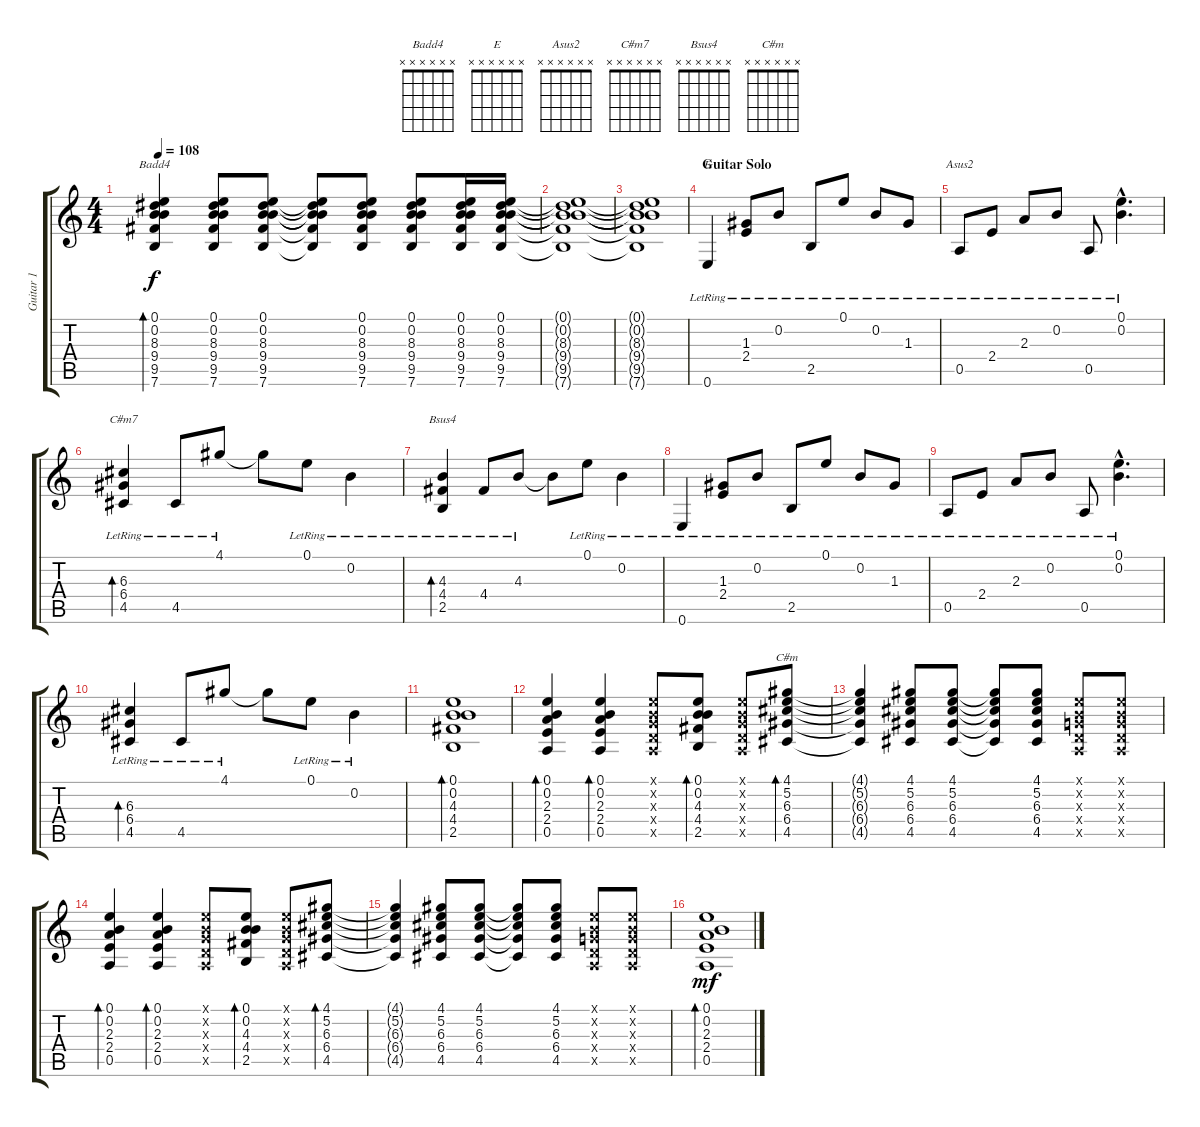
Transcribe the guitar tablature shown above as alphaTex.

\track ("Guitar 1" "Guitar 1") {instrument acousticguitarsteel}
\staff {score tabs}
\tuning (E4 B3 G3 D3 A2 E2) {hide}
\chord ("Badd4" x x x x x x) {firstfret 0}
\chord ("E" x x x x x x) {firstfret 0}
\chord ("Asus2" x x x x x x) {firstfret 0}
\chord ("C#m7" x x x x x x) {firstfret 0}
\chord ("Bsus4" x x x x x x) {firstfret 0}
\chord ("C#m" x x x x x x) {firstfret 0}
\ts (4 4)
\tempo 108
\clef g2
\ks c
(0.1 0.2 8.3 9.4 9.5 7.6).4{bd 120 ch "Badd4" dy f} (0.1 0.2 8.3 9.4 9.5 7.6).8 (0.1 0.2 8.3 9.4 9.5 7.6).8 (0.1{t} 0.2{t} 8.3{t} 9.4{t} 9.5{t} 7.6{t}).8 (0.1 0.2 8.3 9.4 9.5 7.6).8 (0.1 0.2 8.3 9.4 9.5 7.6).8 (0.1 0.2 8.3 9.4 9.5 7.6).16 (0.1 0.2 8.3 9.4 9.5 7.6).16 |
(0.1{t} 0.2{t} 8.3{t} 9.4{t} 9.5{t} 7.6{t}).1 |
(0.1{t} 0.2{t} 8.3{t} 9.4{t} 9.5{t} 7.6{t}).1 |
\section ("" "Guitar Solo")
0.6{lr}.4{ch "E"} (1.3{lr} 2.4{lr}).8 0.2{lr}.8 2.5{lr}.8 0.1{lr}.8 0.2{lr}.8 1.3{lr}.8 |
0.5{lr}.8{ch "Asus2"} 2.4{lr}.8 2.3{lr}.8 0.2{lr}.8 0.5{lr}.8 (0.1{hac lr} 0.2{hac lr}).4{d} |
(6.3{lr} 6.4{lr} 4.5{lr}).4{bd 120 ch "C#m7"} 4.5{lr}.8 4.1{lr}.8 4.1{t}.8 0.1{lr}.8 0.2{lr}.4 |
(4.3{lr} 4.4{lr} 2.5{lr}).4{bd 120 ch "Bsus4"} 4.4{lr}.8 4.3{lr}.8 4.3{t}.8 0.1{lr}.8 0.2{lr}.4 |
0.6{lr}.4 (1.3{lr} 2.4{lr}).8 0.2{lr}.8 2.5{lr}.8 0.1{lr}.8 0.2{lr}.8 1.3{lr}.8 |
0.5{lr}.8 2.4{lr}.8 2.3{lr}.8 0.2{lr}.8 0.5{lr}.8 (0.1{hac lr} 0.2{hac lr}).4{d} |
(6.3{lr} 6.4{lr} 4.5{lr}).4{bd 120} 4.5{lr}.8 4.1{lr}.8 4.1{t}.8 0.1{lr}.8 0.2{lr}.4 |
(0.1 0.2 4.3 4.4 2.5).1{bd 480} |
(0.1 0.2 2.3 2.4 0.5).4{bd 120} (0.1 0.2 2.3 2.4 0.5).4{bd 120} (0.1{x} 0.2{x} 0.3{x} 0.4{x} 0.5{x}).8 (0.1 0.2 4.3 4.4 2.5).8{bd 120} (0.1{x} 0.2{x} 0.3{x} 0.4{x} 0.5{x}).8 (4.1 5.2 6.3 6.4 4.5).8{bd 120 ch "C#m"} |
(4.1{t} 5.2{t} 6.3{t} 6.4{t} 4.5{t}).4 (4.1 5.2 6.3 6.4 4.5).8 (4.1 5.2 6.3 6.4 4.5).8 (4.1{t} 5.2{t} 6.3{t} 6.4{t} 4.5{t}).8 (4.1 5.2 6.3 6.4 4.5).8 (0.1{x} 0.2{x} 0.3{x} 0.4{x} 0.5{x}).8 (0.1{x} 0.2{x} 0.3{x} 0.4{x} 0.5{x}).8 |
(0.1 0.2 2.3 2.4 0.5).4{bd 120} (0.1 0.2 2.3 2.4 0.5).4{bd 120} (0.1{x} 0.2{x} 0.3{x} 0.4{x} 0.5{x}).8 (0.1 0.2 4.3 4.4 2.5).8{bd 120} (0.1{x} 0.2{x} 0.3{x} 0.4{x} 0.5{x}).8 (4.1 5.2 6.3 6.4 4.5).8{bd 120} |
(4.1{t} 5.2{t} 6.3{t} 6.4{t} 4.5{t}).4 (4.1 5.2 6.3 6.4 4.5).8 (4.1 5.2 6.3 6.4 4.5).8 (4.1{t} 5.2{t} 6.3{t} 6.4{t} 4.5{t}).8 (4.1 5.2 6.3 6.4 4.5).8 (0.1{x} 0.2{x} 0.3{x} 0.4{x} 0.5{x}).8 (0.1{x} 0.2{x} 0.3{x} 0.4{x} 0.5{x}).8 |
(0.1 0.2 2.3 2.4 0.5).1{bd 240 dy mf}
